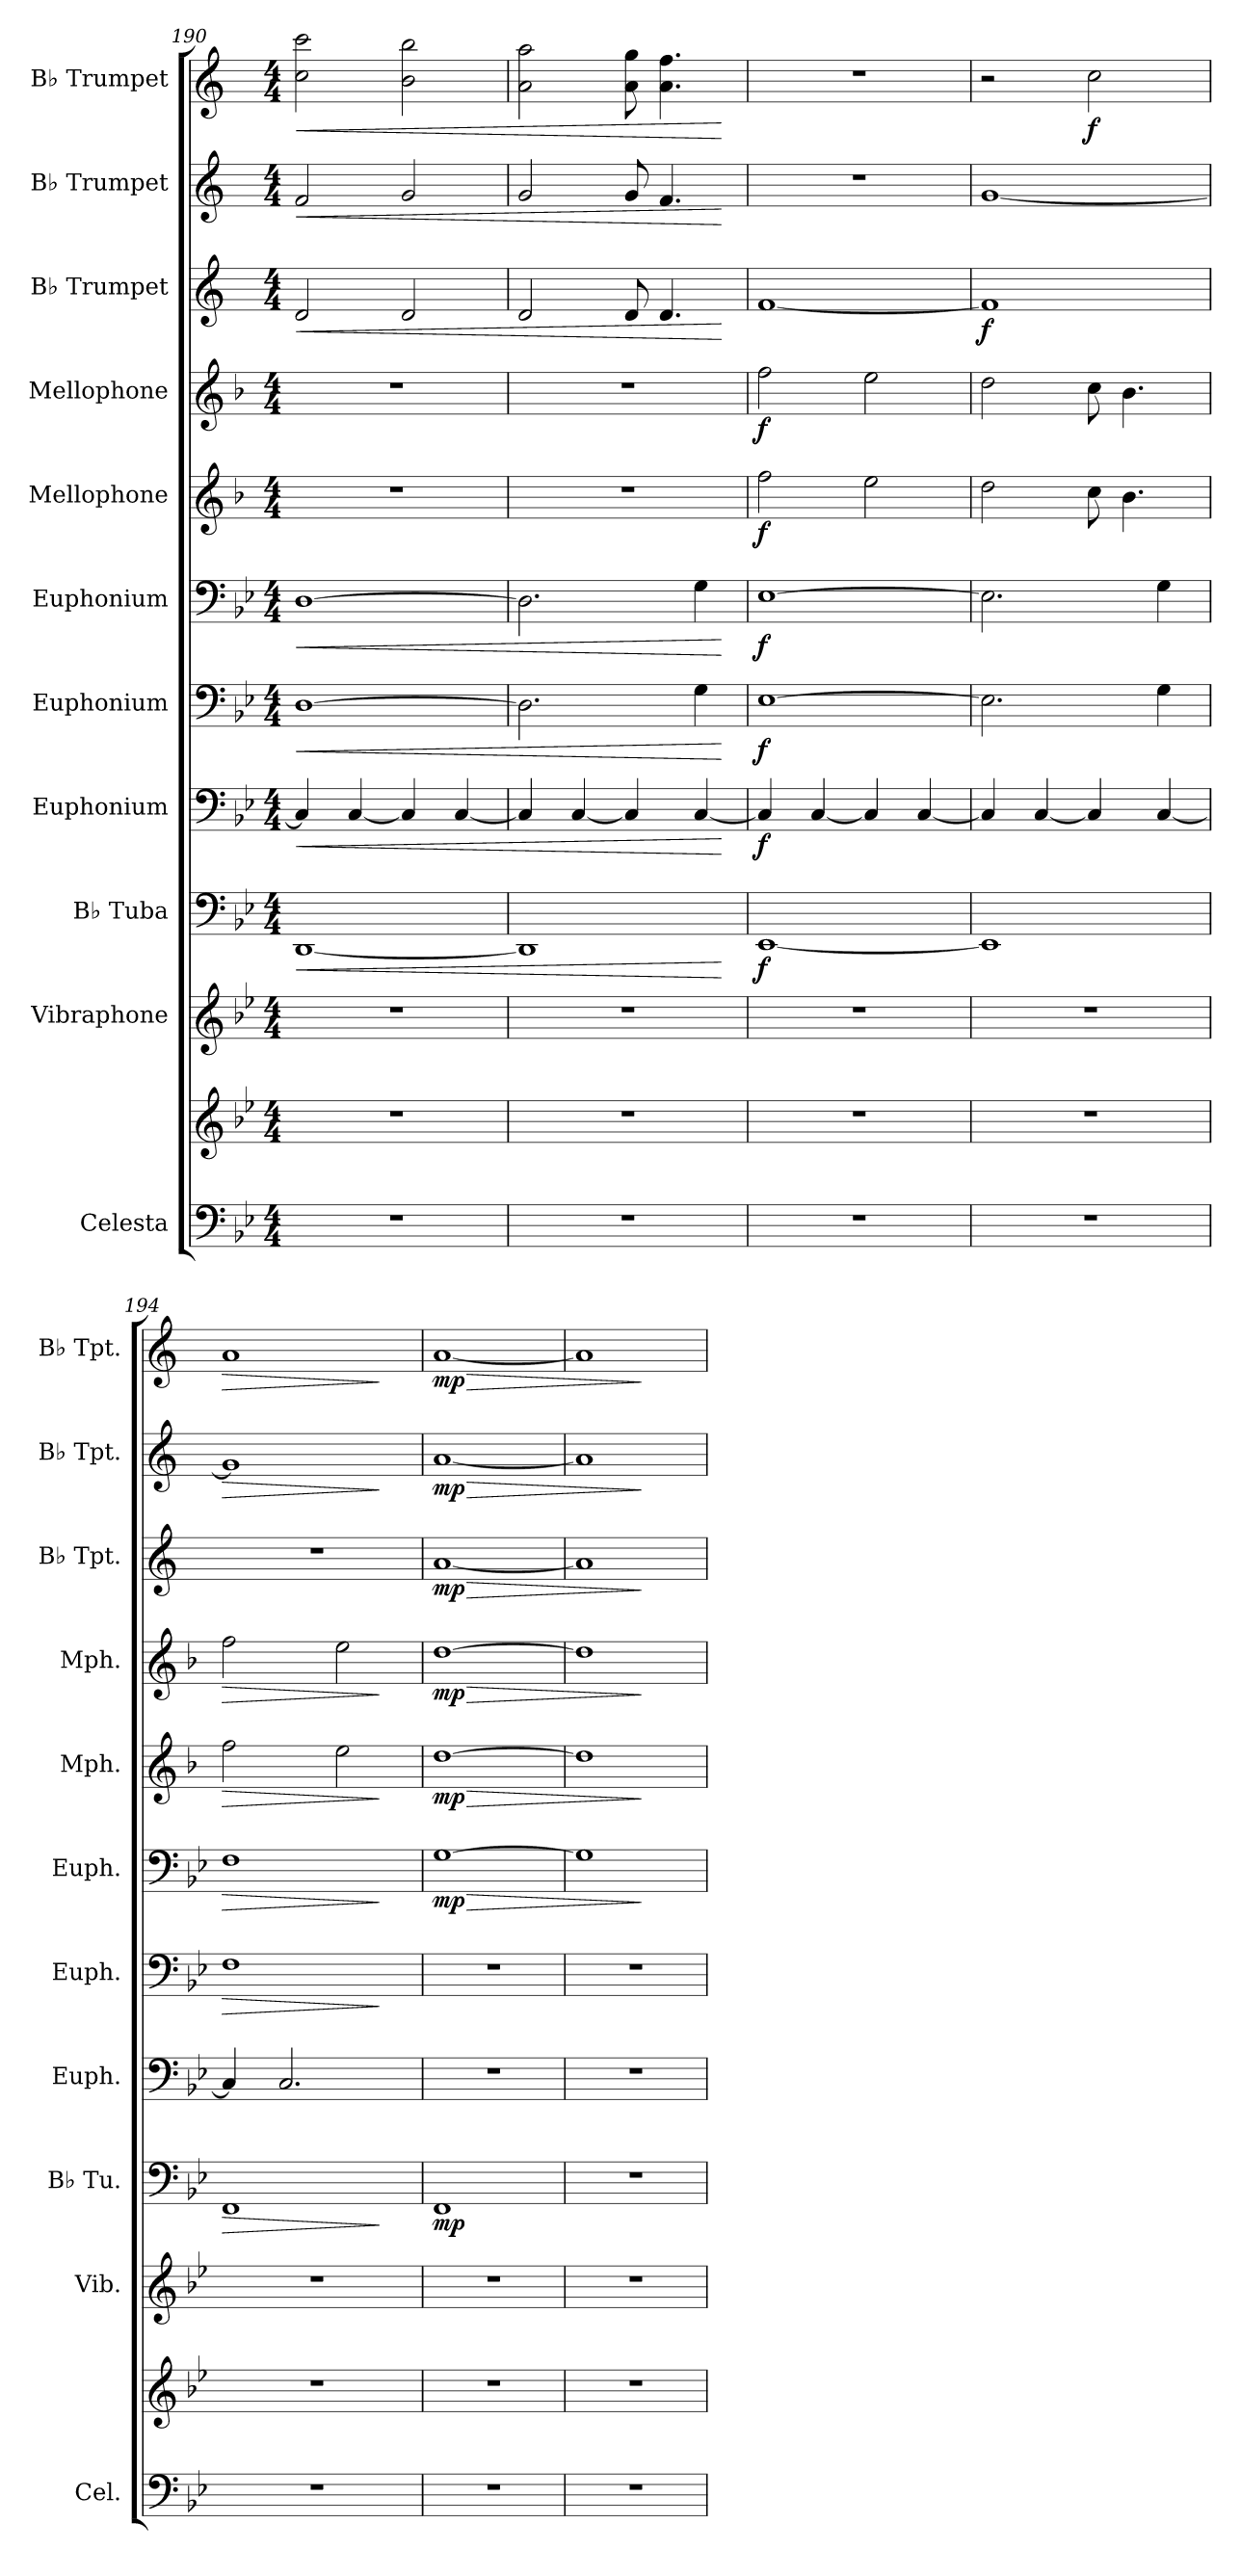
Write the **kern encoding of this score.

**kern	**kern	**kern	**kern	**dynam	**kern	**dynam	**kern	**dynam	**kern	**dynam	**kern	**dynam	**kern	**dynam	**kern	**dynam	**kern	**dynam	**kern	**dynam
*part11	*part11	*part10	*part9	*part9	*part8	*part8	*part7	*part7	*part6	*part6	*part5	*part5	*part4	*part4	*part3	*part3	*part2	*part2	*part1	*part1
*staff12	*staff11	*staff10	*staff9	*staff9	*staff8	*staff8	*staff7	*staff7	*staff6	*staff6	*staff5	*staff5	*staff4	*staff4	*staff3	*staff3	*staff2	*staff2	*staff1	*staff1
*I"Celesta	*	*I"Vibraphone	*I"B♭ Tuba	*	*I"Euphonium	*	*I"Euphonium	*	*I"Euphonium	*	*I"Mellophone	*	*I"Mellophone	*	*I"B♭ Trumpet	*	*I"B♭ Trumpet	*	*I"B♭ Trumpet	*
*I'Cel.	*	*I'Vib.	*I'B♭ Tu.	*	*I'Euph.	*	*I'Euph.	*	*I'Euph.	*	*I'Mph.	*	*I'Mph.	*	*I'B♭ Tpt.	*	*I'B♭ Tpt.	*	*I'B♭ Tpt.	*
*clefF4	*clefG2	*clefG2	*clefF4	*	*clefF4	*	*clefF4	*	*clefF4	*	*clefG2	*	*clefG2	*	*clefG2	*	*clefG2	*	*clefG2	*
*ITrd-7c-12	*ITrd-7c-12	*	*	*	*	*	*	*	*	*	*ITrd4c7	*	*ITrd4c7	*	*ITrd1c2	*	*ITrd1c2	*	*ITrd1c2	*
*k[b-e-]	*k[b-e-]	*k[b-e-]	*k[b-e-]	*	*k[b-e-]	*	*k[b-e-]	*	*k[b-e-]	*	*k[b-e-]	*	*k[b-e-]	*	*k[b-e-]	*	*k[b-e-]	*	*k[b-e-]	*
*M4/4	*M4/4	*M4/4	*M4/4	*	*M4/4	*	*M4/4	*	*M4/4	*	*M4/4	*	*M4/4	*	*M4/4	*	*M4/4	*	*M4/4	*
=190	=190	=190	=190	=190	=190	=190	=190	=190	=190	=190	=190	=190	=190	=190	=190	=190	=190	=190	=190	=190
!	!	!	!	!LO:HP:b	!	!LO:HP:b	!	!LO:HP:b	!	!LO:HP:b	!	!	!	!	!	!LO:HP:b	!	!LO:HP:b	!	!LO:HP:b
1r	1r	1r	[1DD	<	4C/]	<	[1D	<	[1D	<	1r	.	1r	.	2c/	<	2e-/	<	2b-\ 2bb-\	<
.	.	.	.	.	[4C/	.	.	.	.	.	.	.	.	.	.	.	.	.	.	.
.	.	.	.	.	4C/]	.	.	.	.	.	.	.	.	.	2c/	.	2f/	.	2a\ 2aa\	.
.	.	.	.	.	[4C/	.	.	.	.	.	.	.	.	.	.	.	.	.	.	.
=191	=191	=191	=191	=191	=191	=191	=191	=191	=191	=191	=191	=191	=191	=191	=191	=191	=191	=191	=191	=191
1r	1r	1r	1DD]	.	4C/]	.	2.D\]	.	2.D\]	.	1r	.	1r	.	2c/	.	2f/	.	2g\ 2gg\	.
.	.	.	.	.	[4C/	.	.	.	.	.	.	.	.	.	.	.	.	.	.	.
.	.	.	.	.	4C/]	.	.	.	.	.	.	.	.	.	8c/	.	8f/	.	8g\ 8ff\	.
.	.	.	.	.	.	.	.	.	.	.	.	.	.	.	4.c/	.	4.e-/	.	4.g\ 4.ee-\	.
.	.	.	.	.	[4C/	.	4G\	.	4G\	.	.	.	.	.	.	.	.	.	.	.
.	.	.	.	[	.	[	.	[	.	[	.	.	.	.	.	[	.	[	.	[
=192	=192	=192	=192	=192	=192	=192	=192	=192	=192	=192	=192	=192	=192	=192	=192	=192	=192	=192	=192	=192
!	!	!	!	!LO:DY:b	!	!LO:DY:b	!	!LO:DY:b	!	!LO:DY:b	!	!LO:DY:b	!	!LO:DY:b	!	!	!	!	!	!
1r	1r	1r	[1EE-	f	4C/]	f	[1E-	f	[1E-	f	2b-\	f	2b-\	f	[1e-	.	1r	.	1r	.
.	.	.	.	.	[4C/	.	.	.	.	.	.	.	.	.	.	.	.	.	.	.
.	.	.	.	.	4C/]	.	.	.	.	.	2a\	.	2a\	.	.	.	.	.	.	.
.	.	.	.	.	[4C/	.	.	.	.	.	.	.	.	.	.	.	.	.	.	.
=193	=193	=193	=193	=193	=193	=193	=193	=193	=193	=193	=193	=193	=193	=193	=193	=193	=193	=193	=193	=193
!	!	!	!	!	!	!	!	!	!	!	!	!	!	!	!	!LO:DY:b	!	!	!	!
1r	1r	1r	1EE-]	.	4C/]	.	2.E-\]	.	2.E-\]	.	2g\	.	2g\	.	1e-]	f	[1f	.	2r	.
.	.	.	.	.	[4C/	.	.	.	.	.	.	.	.	.	.	.	.	.	.	.
!	!	!	!	!	!	!	!	!	!	!	!	!	!	!	!	!	!	!	!	!LO:DY:b
.	.	.	.	.	4C/]	.	.	.	.	.	8f\	.	8f\	.	.	.	.	.	2b-\	f
.	.	.	.	.	.	.	.	.	.	.	4.e-\	.	4.e-\	.	.	.	.	.	.	.
.	.	.	.	.	[4C/	.	4G\	.	4G\	.	.	.	.	.	.	.	.	.	.	.
=194	=194	=194	=194	=194	=194	=194	=194	=194	=194	=194	=194	=194	=194	=194	=194	=194	=194	=194	=194	=194
!	!	!	!	!LO:HP:b	!	!	!	!LO:HP:b	!	!LO:HP:b	!	!LO:HP:b	!	!LO:HP:b	!	!	!	!LO:HP:b	!	!LO:HP:b
1r	1r	1r	1FF	>	4C/]	.	1F	>	1F	>	2b-\	>	2b-\	>	1r	.	1f]	>	1g	>
.	.	.	.	.	2.C/	.	.	.	.	.	.	.	.	.	.	.	.	.	.	.
.	.	.	.	.	.	.	.	.	.	.	2a\	.	2a\	.	.	.	.	.	.	.
.	.	.	.	]	.	.	.	]	.	]	.	]	.	]	.	.	.	]	.	]
=195	=195	=195	=195	=195	=195	=195	=195	=195	=195	=195	=195	=195	=195	=195	=195	=195	=195	=195	=195	=195
*	*	*	*	*	*	*	*	*	*	*	*	*	*	*	*	*	*	*	*MM100	*
!	!	!	!	!LO:DY:b	!	!	!	!	!	!LO:HP:b	!	!LO:HP:b	!	!LO:HP:b	!	!LO:HP:b	!	!LO:HP:b	!	!LO:HP:b
!	!	!	!	!	!	!	!	!	!	!LO:DY:n=1:b	!	!LO:DY:n=1:b	!	!LO:DY:n=1:b	!	!LO:DY:n=1:b	!	!LO:DY:n=1:b	!	!LO:DY:n=1:b
1r	1r	1r	1FF	mp	1r	.	1r	.	[1G	> mp	[1g	> mp	[1g	> mp	[1g	> mp	[1g	> mp	[1g	> mp
=196	=196	=196	=196	=196	=196	=196	=196	=196	=196	=196	=196	=196	=196	=196	=196	=196	=196	=196	=196	=196
1r	1r	1r	1r	.	1r	.	1r	.	1G]	.	1g]	.	1g]	.	1g]	.	1g]	.	1g]	.
.	.	.	.	.	.	.	.	.	.	]	.	]	.	]	.	]	.	]	.	]
=	=	=	=	=	=	=	=	=	=	=	=	=	=	=	=	=	=	=	=	=
*-	*-	*-	*-	*-	*-	*-	*-	*-	*-	*-	*-	*-	*-	*-	*-	*-	*-	*-	*-	*-
